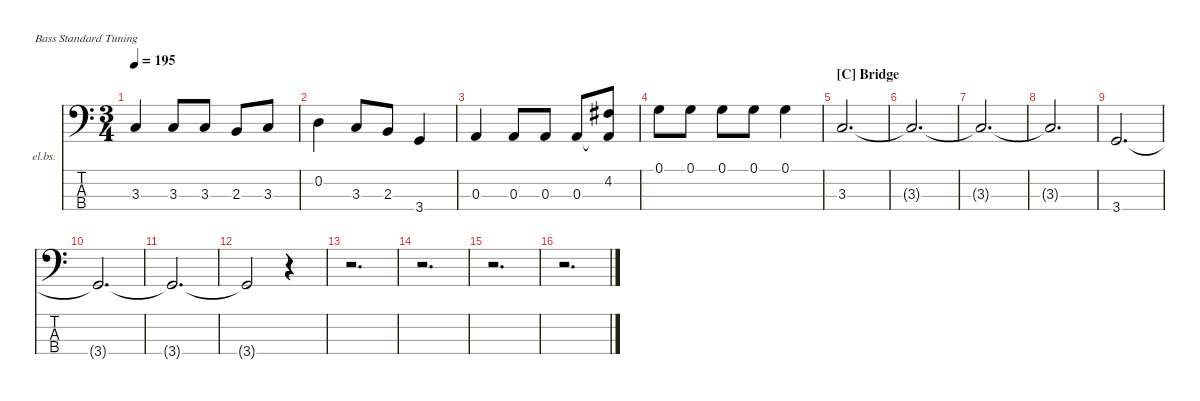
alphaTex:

\hideDynamics
\bracketExtendMode nobrackets
\firstSystemTrackNameOrientation horizontal
\track ("Bass" "el.bs.") {instrument electricbassfinger}
\staff {score tabs}
\tuning (G2 D2 A1 E1)
\ts (3 4)
\tempo 195
\clef f4
\ks aminor
3.3.4{dy fff} 3.3.8{dy ff} 3.3.8{dy mf} 2.3.8{dy ff} 3.3.8{dy f} |
0.2.4{dy fff} 3.3.8{dy f} 2.3.8{dy mf} 3.4.4{dy ff} |
0.3.4{dy fff} 0.3.8{dy ff} 0.3.8{dy mf} 0.3.8{dy f} (0.3{t} 4.2{acc #}).8 |
0.1.8{dy fff} 0.1.8{dy f} 0.1.8{dy ff} 0.1.8{dy f} 0.1.4{dy fff} |
\section ("C" "Bridge")
3.3.2{d dy ff} |
3.3{t}.2{d} |
3.3{t}.2{d} |
3.3{t}.2{d} |
3.4.2{d dy f} |
3.4{t}.2{d} |
3.4{t}.2{d} |
3.4{t}.2 r.4 |
r.2{d} |
r.2{d} |
r.2{d} |
r.2{d}
